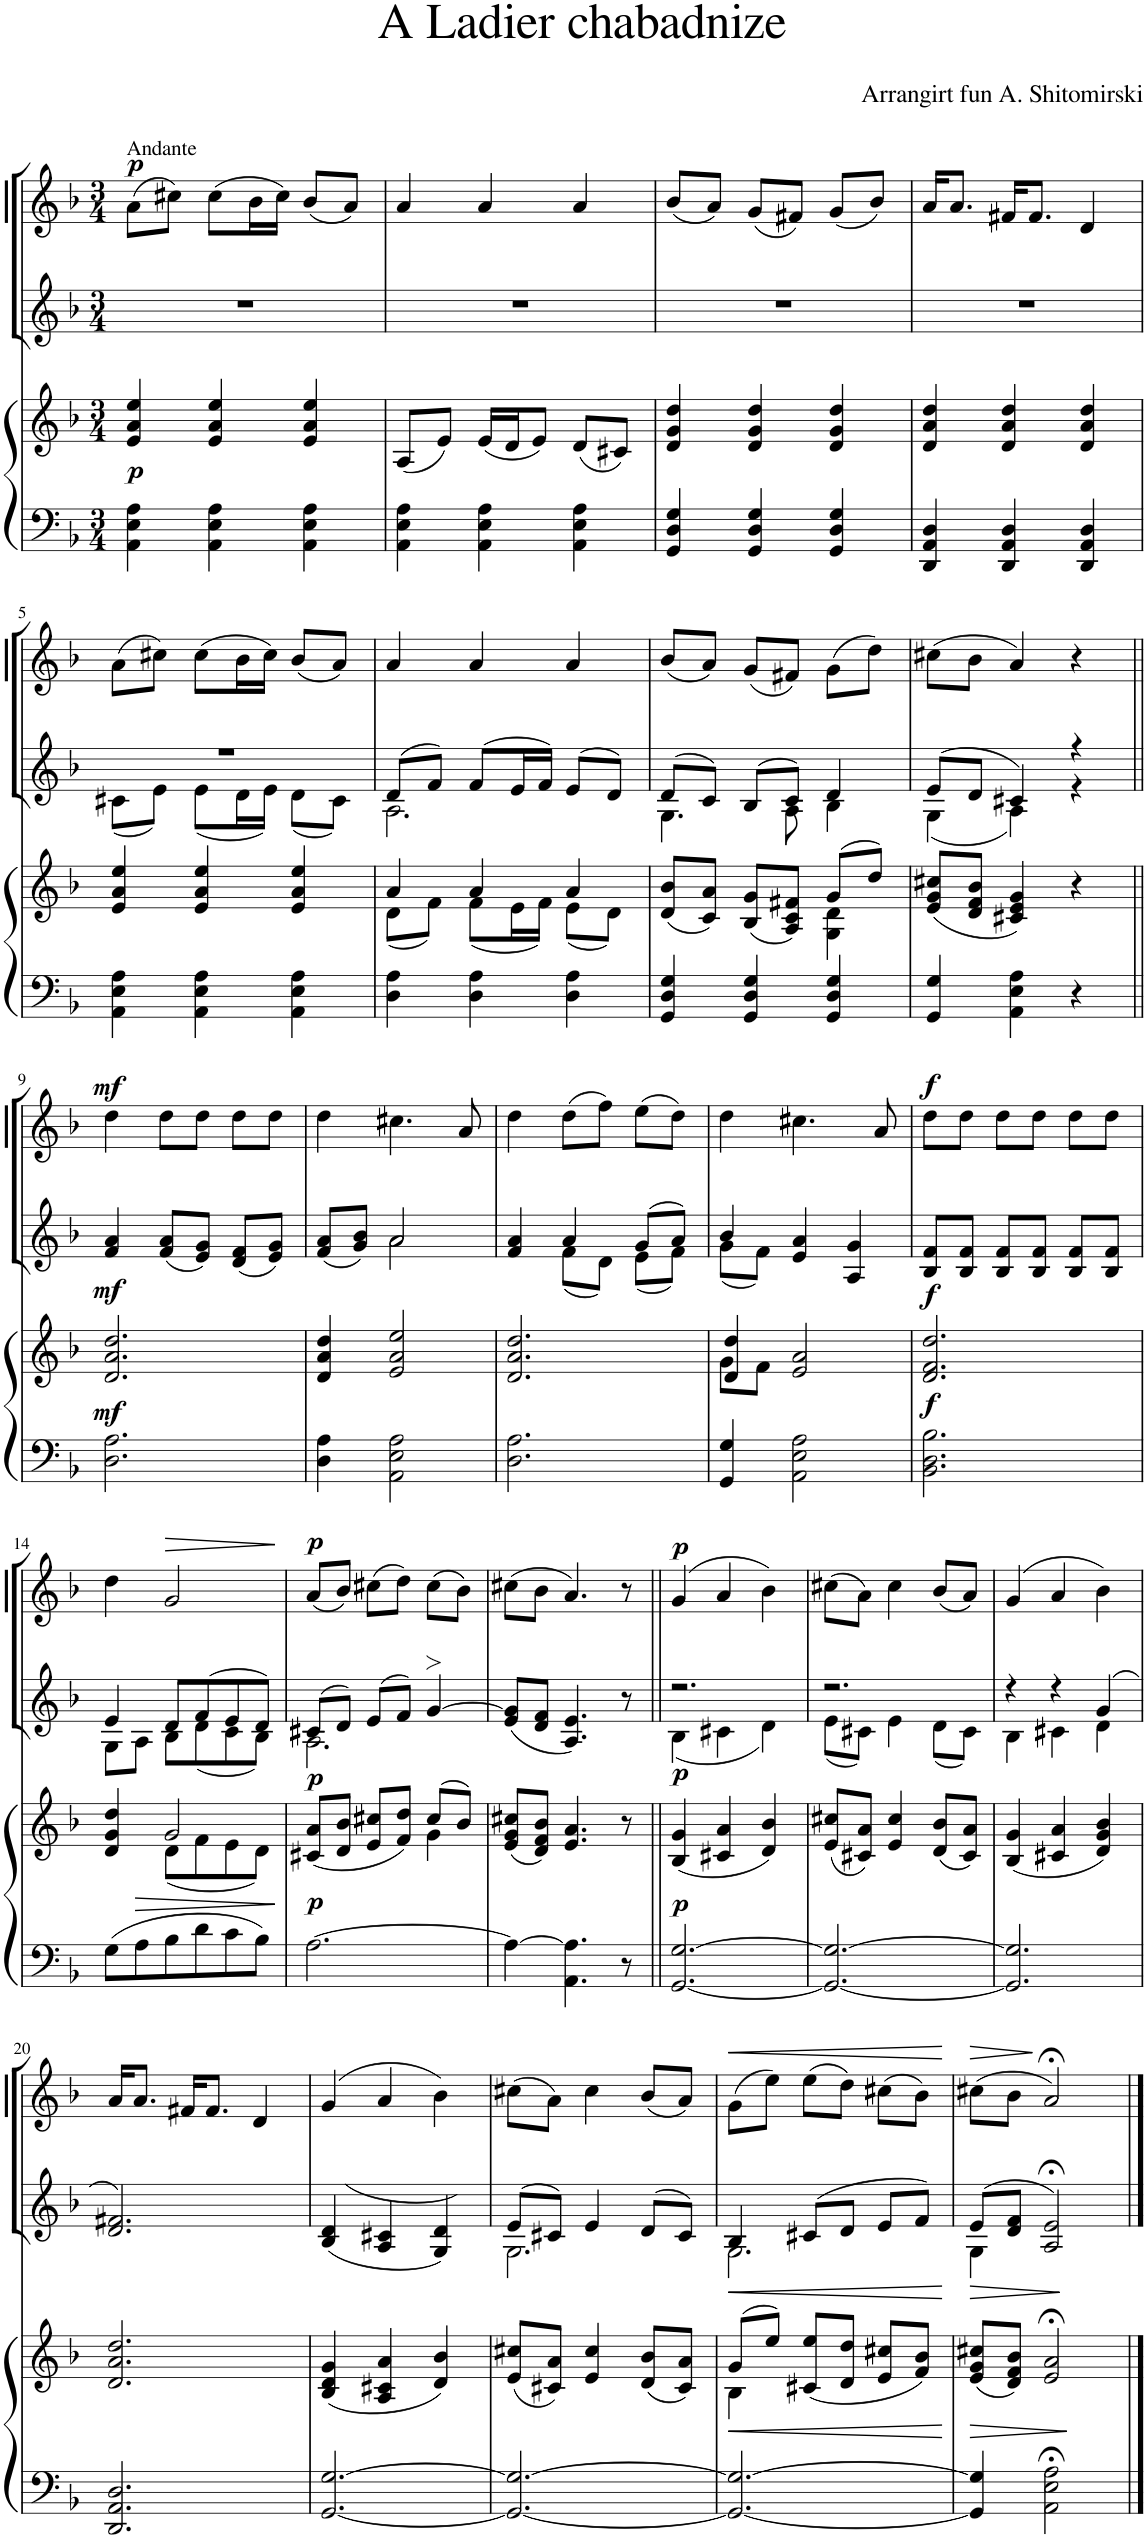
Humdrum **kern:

**kern	**kern	**dynam	**kern	**dynam	**kern	**dynam
*part3	*part3	*part3	*part2	*part2	*part1	*part1
*staff4	*staff3	*staff3/4	*staff2	*staff2	*staff1	*staff1
*I"Klavier	*	*	*I"Stimme 2	*	*I"Stimme 1	*
*clefF4	*clefG2	*	*clefG2	*	*clefG2	*
*k[b-]	*k[b-]	*	*k[b-]	*	*k[b-]	*
*M3/4	*M3/4	*	*M3/4	*	*M3/4	*
=1	=1	=1	=1	=1	=1	=1
!	!	!	!	!	!LO:TX:a:t=Andante	!
!	!	!LO:DY:b	!	!	!	!LO:DY:a
4AA\ 4E\ 4A\	4e/ 4a/ 4ee/	p	2.r	.	(8a\L	p
.	.	.	.	.	8cc#X\J)	.
4AA\ 4E\ 4A\	4e/ 4a/ 4ee/	.	.	.	(8cc#\L	.
.	.	.	.	.	16b-\L	.
.	.	.	.	.	16cc#\JJ)	.
4AA\ 4E\ 4A\	4e/ 4a/ 4ee/	.	.	.	(8b-/L	.
.	.	.	.	.	8a/J)	.
=2	=2	=2	=2	=2	=2	=2
4AA\ 4E\ 4A\	(8A/L	.	2.r	.	4a/	.
.	8e/J)	.	.	.	.	.
4AA\ 4E\ 4A\	(16e/LL	.	.	.	4a/	.
.	16d/J	.	.	.	.	.
.	8e/J)	.	.	.	.	.
4AA\ 4E\ 4A\	(8d/L	.	.	.	4a/	.
.	8c#X/J)	.	.	.	.	.
=3	=3	=3	=3	=3	=3	=3
4GG/ 4D/ 4G/	4d/ 4g/ 4dd/	.	2.r	.	(8b-/L	.
.	.	.	.	.	8a/J)	.
4GG/ 4D/ 4G/	4d/ 4g/ 4dd/	.	.	.	(8g/L	.
.	.	.	.	.	8f#X/J)	.
4GG/ 4D/ 4G/	4d/ 4g/ 4dd/	.	.	.	(8g/L	.
.	.	.	.	.	8b-/J)	.
=4	=4	=4	=4	=4	=4	=4
4DD/ 4AA/ 4D/	4d/ 4a/ 4dd/	.	2.r	.	16a/KL	.
.	.	.	.	.	8.a/J	.
4DD/ 4AA/ 4D/	4d/ 4a/ 4dd/	.	.	.	16f#X/KL	.
.	.	.	.	.	8.f#/J	.
4DD/ 4AA/ 4D/	4d/ 4a/ 4dd/	.	.	.	4d/	.
!!LO:LB:g=z
=5	=5	=5	=5	=5	=5	=5
*	*	*	*^	*	*	*
4AA\ 4E\ 4A\	4e/ 4a/ 4ee/	.	2.r	(8c#X\L	.	(8a\L	.
.	.	.	.	8e\J)	.	8cc#X\J)	.
4AA\ 4E\ 4A\	4e/ 4a/ 4ee/	.	.	(8e\L	.	(8cc#\L	.
.	.	.	.	16d\L	.	16b-\L	.
.	.	.	.	16e\JJ)	.	16cc#\JJ)	.
4AA\ 4E\ 4A\	4e/ 4a/ 4ee/	.	.	(8d\L	.	(8b-/L	.
.	.	.	.	8c#\J)	.	8a/J)	.
=6	=6	=6	=6	=6	=6	=6	=6
*	*^	*	*	*	*	*	*
4D\ 4A\	4a/	(8d\L	.	(8d/L	2.A\	.	4a/	.
.	.	8f\J)	.	8f/J)	.	.	.	.
4D\ 4A\	4a/	(8f\L	.	(8f/L	.	.	4a/	.
.	.	16e\L	.	16e/L	.	.	.	.
.	.	16f\JJ)	.	16f/JJ)	.	.	.	.
4D\ 4A\	4a/	(8e\L	.	(8e/L	.	.	4a/	.
.	.	8d\J)	.	8d/J)	.	.	.	.
=7	=7	=7	=7	=7	=7	=7	=7	=7
4GG/ 4D/ 4G/	(8d/ 8b-/L	2ryy	.	(8d/L	4.G\	.	(8b-/L	.
.	8c/ 8a/J)	.	.	8c/J)	.	.	8a/J)	.
4GG/ 4D/ 4G/	(8B-/ 8g/L	.	.	(8B-/L	.	.	(8g/L	.
.	8A/ 8c/ 8f#X/J)	.	.	8c/J)	8A\	.	8f#X/J)	.
4GG/ 4D/ 4G/	(8g/L	4G\ 4d\	.	4d/	4B-\	.	(8g\L	.
.	8dd/J)	.	.	.	.	.	8dd\J)	.
*	*v	*v	*	*	*	*	*	*
=8	=8	=8	=8	=8	=8	=8	=8
4GG/ 4G/	(8e/ 8g/ 8cc#X/L	.	(8e/L	(4G\	.	(8cc#X\L	.
.	8d/ 8f/ 8b-/J	.	8d/J	.	.	8b-\J	.
4AA\ 4E\ 4A\	4c#X/ 4e/ 4g/)	.	4c#X/)	4A\)	.	4a/)	.
4r	4r	.	4r	4r	.	4r	.
!!LO:LB:g=z
=9||	=9||	=9||	=9||	=9||	=9||	=9||	=9||
!	!	!LO:DY:a=2	!	!	!LO:DY:b	!	!LO:DY:a
*	*	*	*v	*v	*	*	*
2.D\ 2.A\	2.d/ 2.a/ 2.dd/	mf	4f/ 4a/	mf	4dd\	mf
.	.	.	(8f/ 8a/L	.	8dd\L	.
.	.	.	8e/ 8g/J)	.	8dd\J	.
.	.	.	(8d/ 8f/L	.	8dd\L	.
.	.	.	8e/ 8g/J)	.	8dd\J	.
=10	=10	=10	=10	=10	=10	=10
*	*	*	*^	*	*	*
4D\ 4A\	4d/ 4a/ 4dd/	.	(8f/ 8a/L	4ryy	.	4dd\	.
.	.	.	8g/ 8b-/J)	.	.	.	.
2AA\ 2E\ 2A\	2e/ 2a/ 2ee/	.	2a/	2a\	.	4.cc#X\	.
.	.	.	.	.	.	8a/	.
=11	=11	=11	=11	=11	=11	=11	=11
2.D\ 2.A\	2.d/ 2.a/ 2.dd/	.	4f/ 4a/	4ryy	.	4dd\	.
.	.	.	4a/	(8f\L	.	(8dd\L	.
.	.	.	.	8d\J)	.	8ff\J)	.
.	.	.	(8g/L	(8e\L	.	(8ee\L	.
.	.	.	8a/J)	8f\J)	.	8dd\J)	.
=12	=12	=12	=12	=12	=12	=12	=12
*	*^	*	*	*	*	*	*
4GG/ 4G/	4d/ 4dd/	8g\L	.	4b-/	(8g\L	.	4dd\	.
.	.	8f\J	.	.	8f\J)	.	.	.
2AA\ 2E\ 2A\	2e/ 2a/	2ryy	.	4e/ 4a/	2ryy	.	4.cc#X\	.
.	.	.	.	4A/ 4g/	.	.	.	.
.	.	.	.	.	.	.	8a/	.
*	*v	*v	*	*	*	*	*	*
*	*	*	*v	*v	*	*	*
=13	=13	=13	=13	=13	=13	=13
!	!	!LO:DY:b	!	!LO:DY:b	!	!LO:DY:a
2.BB-\ 2.D\ 2.B-\	2.d/ 2.f/ 2.dd/	f	8B-/ 8f/L	f	8dd\L	f
.	.	.	8B-/ 8f/J	.	8dd\J	.
.	.	.	8B-/ 8f/L	.	8dd\L	.
.	.	.	8B-/ 8f/J	.	8dd\J	.
.	.	.	8B-/ 8f/L	.	8dd\L	.
.	.	.	8B-/ 8f/J	.	8dd\J	.
!!LO:LB:g=z
=14	=14	=14	=14	=14	=14	=14
*	*^	*	*^	*	*	*
8G\L	4d/ 4g/ 4dd/	4ryy	.	4e/	8G\L	.	4dd\	.
8A\	.	.	.	.	8A\J	.	.	.
!	!	!	!	!	!	!	!	!LO:HP:b
8B-\	2g/	(8d\L	.	8d/L	8B-\L	.	2g/	>
8d\	.	8f\	.	(8f/	(8d\	.	.	.
8c\	.	8e\	.	8e/	8c\	.	.	.
8B-\J	.	8d\J)	.	8d/J)	8B-\J)	.	.	.
*	*v	*v	*	*	*	*	*	*
*	*	*	*v	*v	*	*	*
.	.	.	.	.	.	]
=15	=15	=15	=15	=15	=15	=15
*	*^	*	*^	*	*	*
!	!	!	!LO:DY:a=2	!	!	!LO:DY:b	!	!LO:DY:a
[2.A\	(8c#X/ 8a/L	2ryy	p	(8c#X/L	2.A\	p	(8a/L	p
.	8d/ 8b-/J	.	.	8d/J)	.	.	8b-/J)	.
.	8e/ 8cc#X/L	.	.	(8e/L	.	.	(8cc#X\L	.
.	8f/ 8dd/J)	.	.	8f/J)	.	.	8dd\J)	.
.	(8cc#/L	4g\	.	[4g>/	.	.	(8cc#\L	.
.	8b-/J)	.	.	.	.	.	8b-\J)	.
*	*v	*v	*	*	*	*	*	*
*	*	*	*v	*v	*	*	*
=16	=16	=16	=16	=16	=16	=16
4A\_	(8e/ 8g/ 8cc#X/L	.	(8e/ 8g/]L	.	(8cc#X\L	.
.	8d/ 8f/ 8b-/J)	.	8d/ 8f/J	.	8b-\J	.
4.AA\ 4.A\]	4.e/ 4.a/	.	4.A/ 4.e/)	.	4.a/)	.
8r	8r	.	8r	.	8r	.
=17||	=17||	=17||	=17||	=17||	=17||	=17||
*	*	*	*^	*	*	*
!	!	!LO:DY:a=2	!	!	!LO:DY:b	!	!LO:DY:a
[2.GG/ [2.G/	(4B-/ 4g/	p	2.r	(4B-\	p	(4g/	p
.	4c#X/ 4a/	.	.	4c#X\	.	4a/	.
.	4d/ 4b-/)	.	.	4d\)	.	4b-\)	.
=18	=18	=18	=18	=18	=18	=18	=18
2.GG/_ 2.G/_	(8e/ 8cc#X/L	.	2.r	(8e\L	.	(8cc#X\L	.
.	8c#X/ 8a/J)	.	.	8c#X\J)	.	8a\J)	.
.	4e/ 4cc#/	.	.	4e\	.	4cc#\	.
.	(8d/ 8b-/L	.	.	(8d\L	.	(8b-/L	.
.	8c#/ 8a/J)	.	.	8c#\J)	.	8a/J)	.
=19	=19	=19	=19	=19	=19	=19	=19
2.GG/] 2.G/]	(4B-/ 4g/	.	4r	4B-\	.	(4g/	.
.	4c#X/ 4a/	.	4r	4c#X\	.	4a/	.
.	4d/ 4g/ 4b-/)	.	(4g/	4d\	.	4b-\)	.
*	*	*	*v	*v	*	*	*
!!LO:LB:g=z
=20	=20	=20	=20	=20	=20	=20
2.DD/ 2.AA/ 2.D/	2.d/ 2.a/ 2.dd/	.	2.d/ 2.f#X/)	.	16a/KL	.
.	.	.	.	.	8.a/J	.
.	.	.	.	.	16f#X/KL	.
.	.	.	.	.	8.f#/J	.
.	.	.	.	.	4d/	.
=21	=21	=21	=21	=21	=21	=21
[2.GG/ [2.G/	(4B-/ 4d/ 4g/	.	((4B-/ 4d/	.	(4g/	.
.	4A/ 4c#X/ 4a/	.	4A/ 4c#X/	.	4a/	.
.	4d/ 4b-/)	.	4G/ 4d/))	.	4b-\)	.
=22	=22	=22	=22	=22	=22	=22
*	*	*	*^	*	*	*
2.GG/_ 2.G/_	(8e/ 8cc#X/L	.	(8e/L	2.G\	.	(8cc#X\L	.
.	8c#X/ 8a/J)	.	8c#X/J)	.	.	8a\J)	.
.	4e/ 4cc#/	.	4e/	.	.	4cc#\	.
.	(8d/ 8b-/L	.	(8d/L	.	.	(8b-/L	.
.	8c#/ 8a/J)	.	8c#/J)	.	.	8a/J)	.
=23	=23	=23	=23	=23	=23	=23	=23
!	!	!LO:HP:b	!	!	!LO:HP:b	!	!LO:HP:b
*	*^	*	*	*	*	*	*
2.GG/_ 2.G/_	(8g/L	4B-\	<	4B-/	2.G\	<	(8g\L	<
.	8ee/J)	.	.	.	.	.	8ee\J)	.
.	(8c#X/ 8ee/L	2ryy	.	(8c#X/L	.	.	(8ee\L	.
.	8d/ 8dd/J	.	.	8d/J	.	.	8dd\J)	.
.	8e/ 8cc#X/L	.	.	8e/L	.	.	(8cc#X\L	.
.	8f/ 8b-/J)	.	.	8f/J)	.	.	8b-\J)	.
*	*v	*v	*	*	*	*	*	*
*	*	*	*v	*v	*	*	*
.	.	[	.	[	.	[
=24	=24	=24	=24	=24	=24	=24
!	!	!LO:HP:b	!	!LO:HP:b	!	!LO:HP:b
*	*	*	*^	*	*	*
4GG/] 4G/]	(8e/ 8g/ 8cc#X/L	>	(8e/L	4G\	>	(8cc#X\L	>
.	8d/ 8f/ 8b-/J)	.	8d/ 8f/J	.	.	8b-\J	.
2AA\;< 2E\;< 2A\;<	2e/;< 2a/;<	.	2A/;< 2e/;<)	2ryy	.	2a;</)	]
*	*	*	*v	*v	*	*	*
.	.	]	.	]	.	.
==	==	==	==	==	==	==
*-	*-	*-	*-	*-	*-	*-
